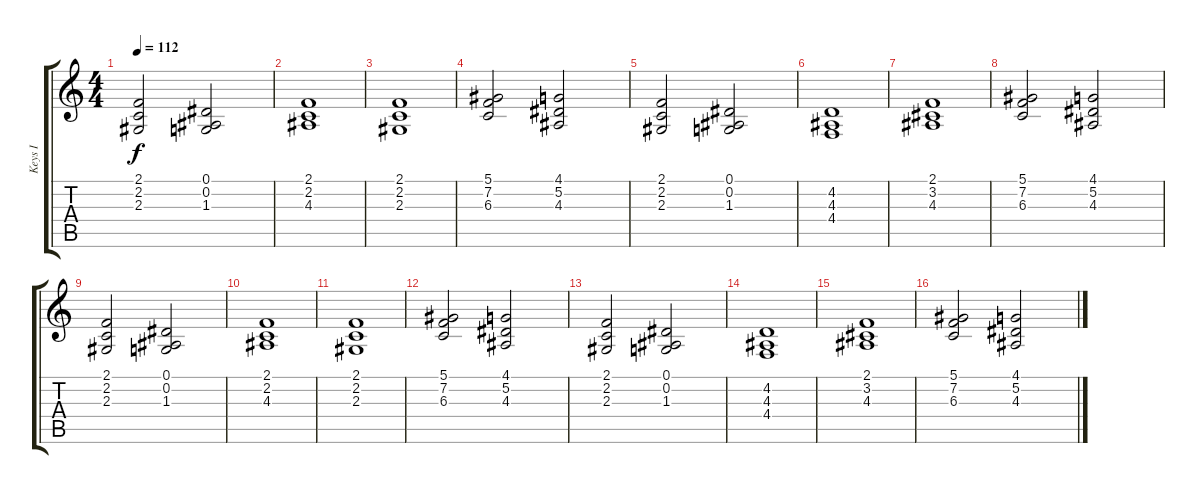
\track ("Keys I" "Keys I") {instrument tremolostrings}
\staff {score tabs}
\tuning (Eb4 Bb3 Gb3 Db3 Ab2 Eb2) {hide}
\ts (4 4)
\tempo 112
\clef g2
\ks c
(2.1 2.2 2.3).2{dy f instrument fx7echoes} (0.1 0.2 1.3).2 |
(2.1 2.2 4.3).1{instrument fx7echoes} |
(2.1 2.2 2.3).1{instrument fx7echoes} |
(5.1 7.2 6.3).2{instrument fx7echoes} (4.1 5.2 4.3).2 |
(2.1 2.2 2.3).2{instrument fx7echoes} (0.1 0.2 1.3).2 |
(4.2 4.3 4.4).1{instrument fx7echoes} |
(2.1 3.2 4.3).1{instrument fx7echoes} |
(5.1 7.2 6.3).2{instrument fx7echoes} (4.1 5.2 4.3).2 |
(2.1 2.2 2.3).2{instrument fx7echoes} (0.1 0.2 1.3).2 |
(2.1 2.2 4.3).1{instrument fx7echoes} |
(2.1 2.2 2.3).1{instrument fx7echoes} |
(5.1 7.2 6.3).2{instrument fx7echoes} (4.1 5.2 4.3).2 |
(2.1 2.2 2.3).2{instrument fx7echoes} (0.1 0.2 1.3).2 |
(4.2 4.3 4.4).1{instrument fx7echoes} |
(2.1 3.2 4.3).1{instrument fx7echoes} |
(5.1 7.2 6.3).2{instrument fx7echoes} (4.1 5.2 4.3).2
